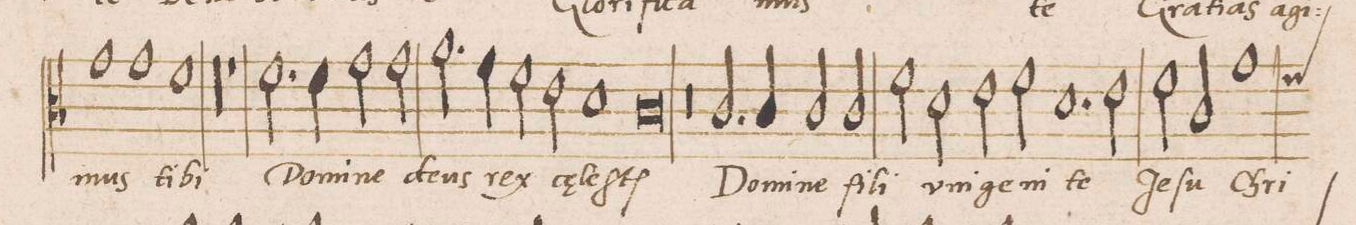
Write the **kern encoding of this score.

**kern	**text
*I"ALTVS	*
*clefC3	*
*k[b-]	*
*met(C|)	*
*M2/1	*
1g	-mus
=19-	=19-
1g	ti-
1f	-bi
=20-	=20-
00r	.
=21-	=21-
=22-	=22-
1r	.
2.f\	Do-
4f\	-mi-
=23-	=23-
2g\	-ne
2g\	de-
2.a\	-us
4g\	.
=24-	=24-
2f\	rex
2e\	cae-
1d	-le-
=25-	=25-
0c	-ſt(is)
=26-	=26-
0r	.
=27-	=27-
2.c/	Do-
4c/	-mi-
2c/	-ne
2c/	fi-
=28-	=28-
2f\	-li
2d\	u-
2e\	-ni-
2f\	-ge-
=29-	=29-
1.d	-ni-
2e\	-te
=30-	=30-
2f\	Je-
2c/	-ſu
*custos:f	*
1g	Chri-
=31-	=31-
*-	*-
